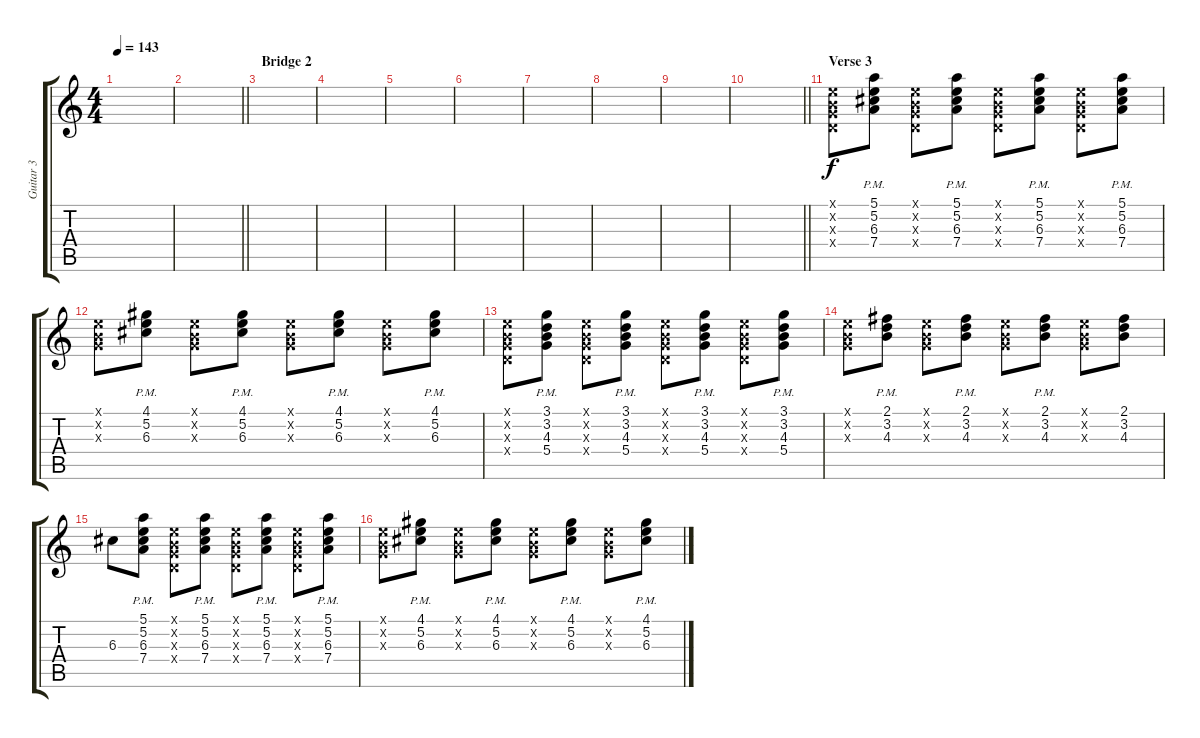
\track ("Guitar 3" "Guitar 3") {instrument electricguitarclean}
\staff {score tabs}
\tuning (E4 B3 G3 D3 A2 E2) {hide}
\ts (4 4)
\tempo 143
\clef g2
\ks c
|
\barLineRight lightlight
|
\section ("" "Bridge 2")
|
|
|
|
|
|
|
\barLineRight lightlight
|
\section ("" "Verse 3")
(0.1{x} 0.2{x} 0.3{x} 0.4{x}).8 (5.1{pm} 5.2{pm} 6.3{pm} 7.4{pm}).8 (0.1{x} 0.2{x} 0.3{x} 0.4{x}).8 (5.1{pm} 5.2{pm} 6.3{pm} 7.4{pm}).8 (0.1{x} 0.2{x} 0.3{x} 0.4{x}).8 (5.1{pm} 5.2{pm} 6.3{pm} 7.4{pm}).8 (0.1{x} 0.2{x} 0.3{x} 0.4{x}).8 (5.1{pm} 5.2{pm} 6.3{pm} 7.4{pm}).8 |
(0.1{x} 0.2{x} 0.3{x}).8 (4.1{pm} 5.2{pm} 6.3{pm}).8 (0.1{x} 0.2{x} 0.3{x}).8 (4.1{pm} 5.2{pm} 6.3{pm}).8 (0.1{x} 0.2{x} 0.3{x}).8 (4.1{pm} 5.2{pm} 6.3{pm}).8 (0.1{x} 0.2{x} 0.3{x}).8 (4.1{pm} 5.2{pm} 6.3{pm}).8 |
(0.1{x} 0.2{x} 0.3{x} 0.4{x}).8 (3.1{pm} 3.2{pm} 4.3{pm} 5.4{pm}).8 (0.1{x} 0.2{x} 0.3{x} 0.4{x}).8 (3.1{pm} 3.2{pm} 4.3{pm} 5.4{pm}).8 (0.1{x} 0.2{x} 0.3{x} 0.4{x}).8 (3.1{pm} 3.2{pm} 4.3{pm} 5.4{pm}).8 (0.1{x} 0.2{x} 0.3{x} 0.4{x}).8 (3.1{pm} 3.2{pm} 4.3{pm} 5.4{pm}).8 |
(0.1{x} 0.2{x} 0.3{x}).8 (2.1{pm} 3.2{pm} 4.3{pm}).8 (0.1{x} 0.2{x} 0.3{x}).8 (2.1{pm} 3.2{pm} 4.3{pm}).8 (0.1{x} 0.2{x} 0.3{x}).8 (2.1{pm} 3.2{pm} 4.3{pm}).8 (0.1{x} 0.2{x} 0.3{x}).8 (2.1 3.2 4.3).8 |
6.3.8 (5.1{pm} 5.2{pm} 6.3{pm} 7.4{pm}).8 (0.1{x} 0.2{x} 0.3{x} 0.4{x}).8 (5.1{pm} 5.2{pm} 6.3{pm} 7.4{pm}).8 (0.1{x} 0.2{x} 0.3{x} 0.4{x}).8 (5.1{pm} 5.2{pm} 6.3{pm} 7.4{pm}).8 (0.1{x} 0.2{x} 0.3{x} 0.4{x}).8 (5.1{pm} 5.2{pm} 6.3{pm} 7.4{pm}).8 |
(0.1{x} 0.2{x} 0.3{x}).8 (4.1{pm} 5.2{pm} 6.3{pm}).8 (0.1{x} 0.2{x} 0.3{x}).8 (4.1{pm} 5.2{pm} 6.3{pm}).8 (0.1{x} 0.2{x} 0.3{x}).8 (4.1{pm} 5.2{pm} 6.3{pm}).8 (0.1{x} 0.2{x} 0.3{x}).8 (4.1{pm} 5.2{pm} 6.3{pm}).8
